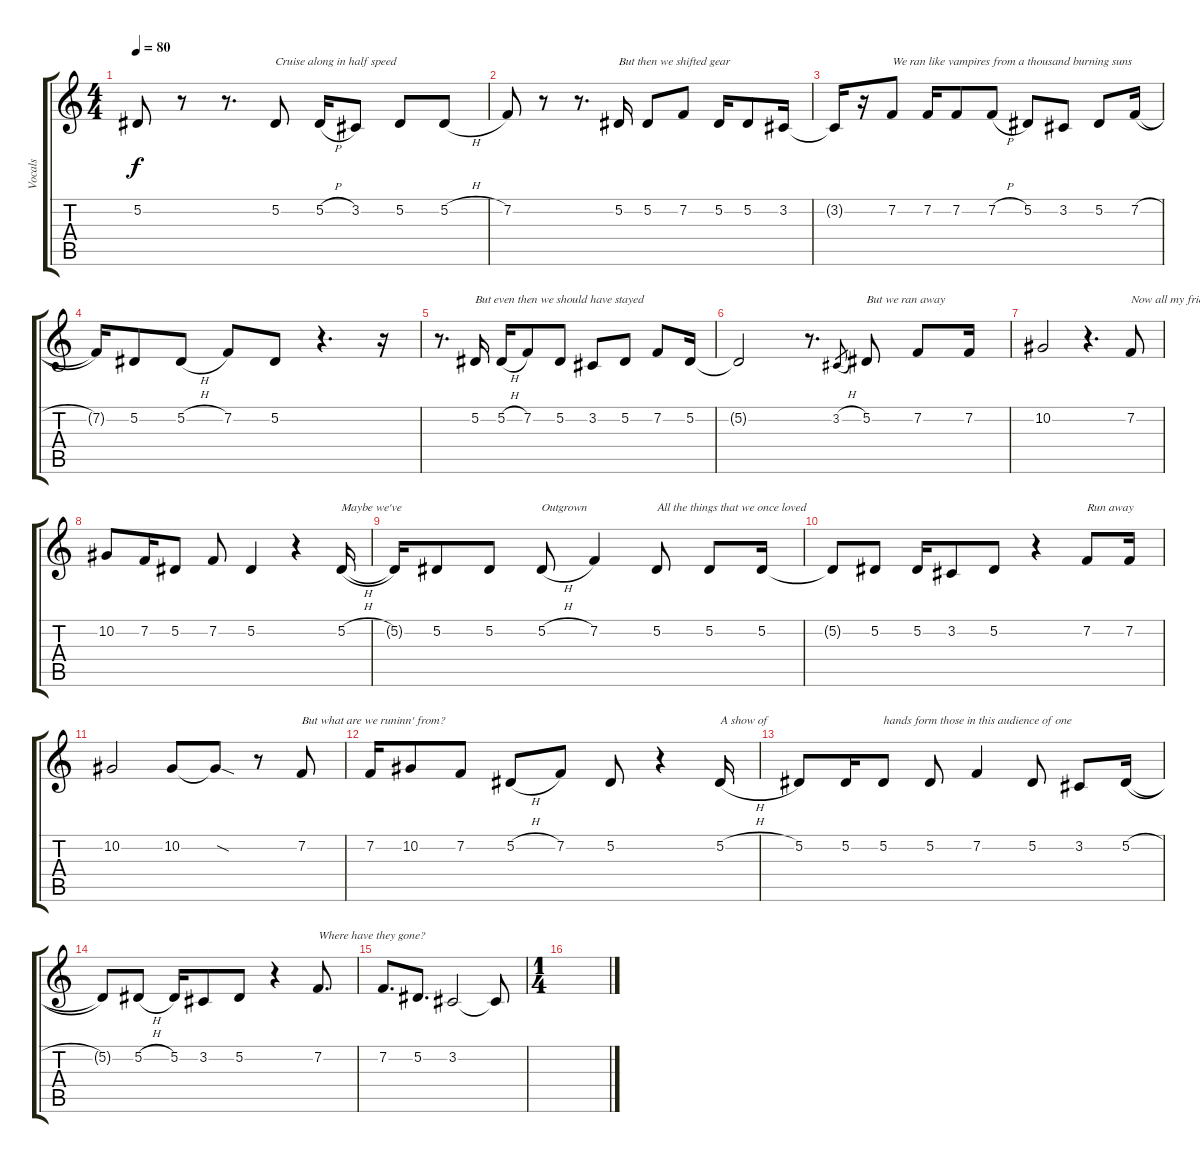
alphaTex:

\track ("Vocals" "Vocals") {instrument lead2sawtooth}
\staff {score tabs}
\tuning (Eb4 Bb3 Gb3 Db3 Ab2 Eb2) {hide}
\ts (4 4)
\tempo 80
\clef g2
\ks c
5.2{t}.8{dy f} r.8 r.8{d} 5.2.8{txt "Cruise along in half speed"} 5.2{h}.16 3.2.8 5.2.8 5.2{h}.8 |
7.2.8 r.8 r.8{d} 5.2.16{txt "But then we shifted gear"} 5.2.8 7.2.8 5.2.16 5.2.8 3.2.16 |
3.2{t}.16 r.16 7.2.8{txt "We ran like vampires from a thousand burning suns"} 7.2.16 7.2.8 7.2{h}.8 5.2.8 3.2.8 5.2.8 7.2{h}.16 |
7.2{t}.16 5.2.8 5.2{h}.8 7.2.8 5.2.8 r.4{d} r.16 |
r.8{d} 5.2.16{txt "But even then we should have stayed"} 5.2{h}.16 7.2.8 5.2.8 3.2.8 5.2.8 7.2.8 5.2.16 |
5.2{t}.2 r.8{d} 3.2{h}.8{gr} 5.2.8{txt "But we ran away"} 7.2.8 7.2.16 |
10.2.2 r.4{d} 7.2.8{txt "Now all my friends are gone"} |
10.2.8 7.2.16 5.2.8 7.2.8 5.2.4 r.4 5.2{h}.16{txt "Maybe we've"} |
5.2{t}.16 5.2.8 5.2.8 5.2{h}.8{txt "Outgrown"} 7.2.4 5.2.8{txt "All the things that we once loved"} 5.2.8 5.2.16 |
5.2{t}.8 5.2.8 5.2.16 3.2.8 5.2.8 r.4 7.2.8{txt "Run away"} 7.2.16 |
10.2.2 10.2.8 10.2{sod t}.8 r.8 7.2.8{txt "But what are we runinn' from?"} |
7.2.16 10.2.8 7.2.8 5.2{h}.8 7.2.8 5.2.8 r.4 5.2{h}.16{txt "A show of"} |
5.2.8 5.2.16 5.2.8{txt "hands form those in this audience of one"} 5.2.8 7.2.4 5.2.8 3.2.8 5.2{h}.16 |
5.2{t}.8 5.2{h}.8 5.2.16 3.2.8 5.2.8 r.4 7.2.8{d txt "Where have they gone?"} |
7.2.8{d} 5.2.8{d} 3.2.2 3.2{t}.8 |
\ts (1 4)
